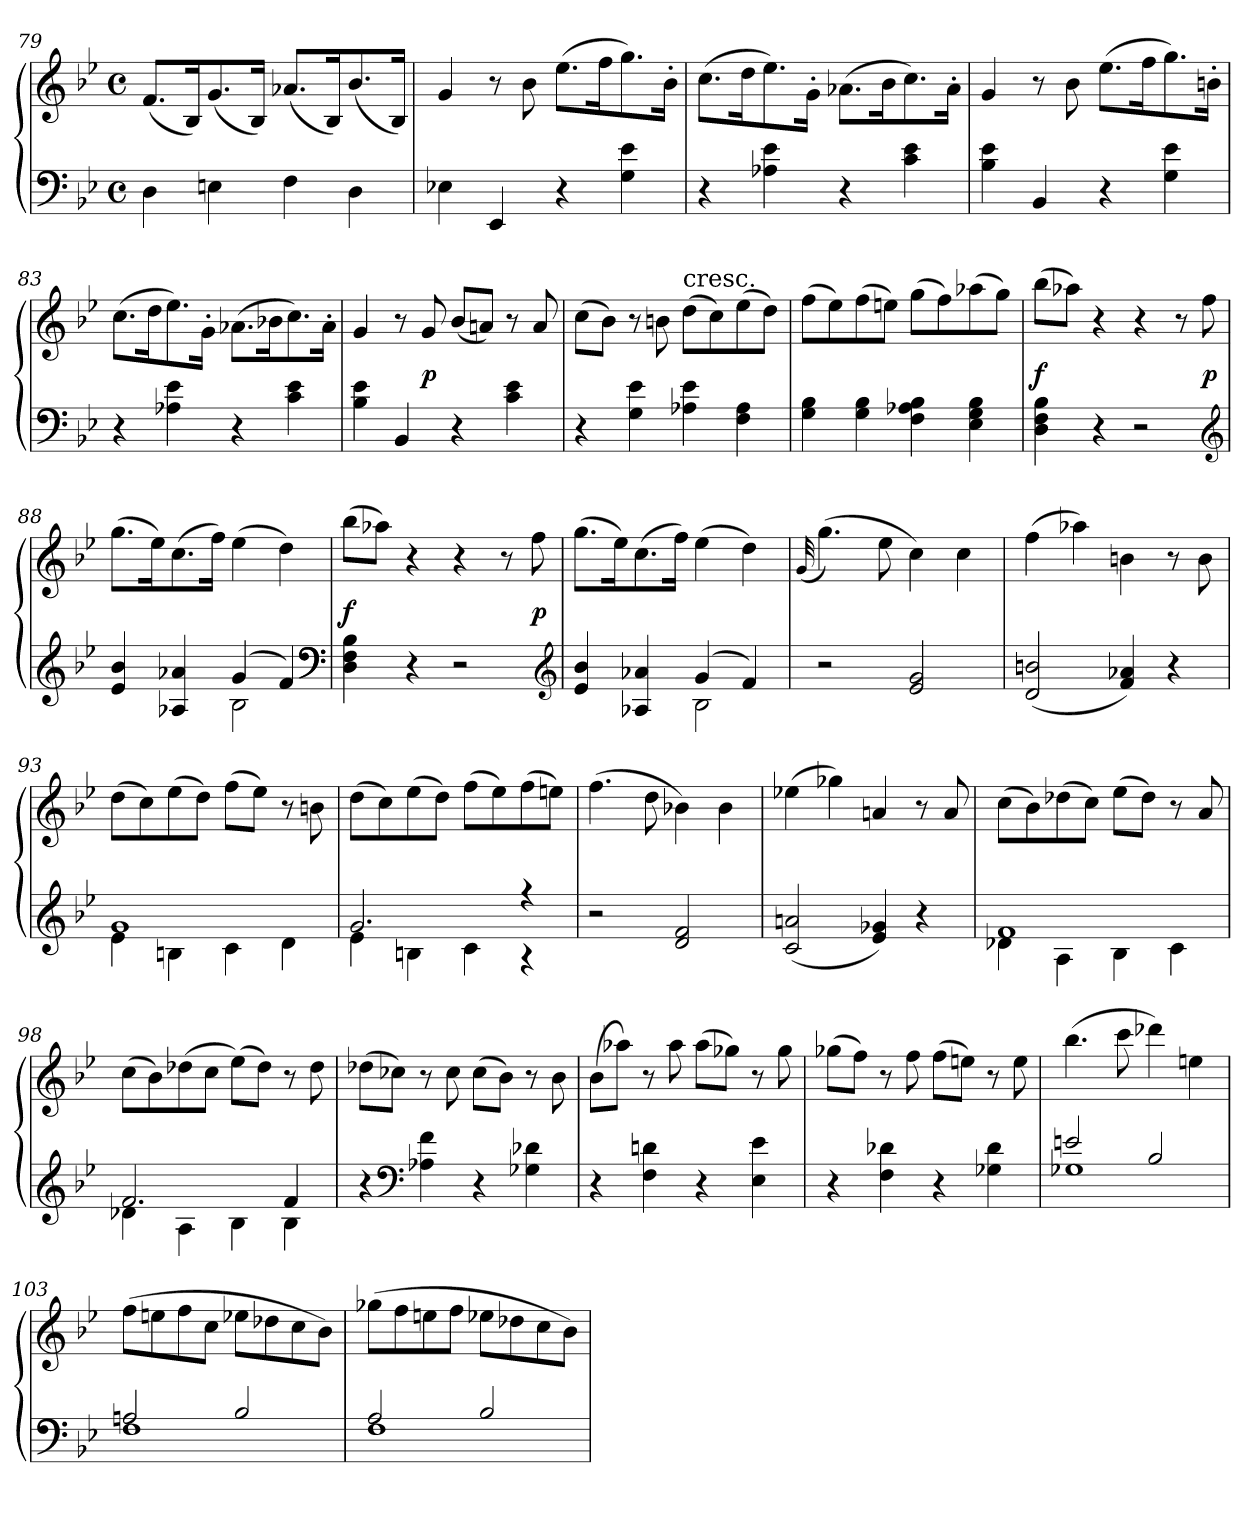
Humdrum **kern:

**kern	**kern	**dynam
*part1	*part1	*part1
*staff2	*staff1	*staff1/2
*clefF4	*clefG2	*
*k[b-e-]	*k[b-e-]	*
*M4/4	*M4/4	*
*met(c)	*met(c)	*
=79	=79	=79
4D	(8.fL	.
.	16B-k)	.
4En	(8.g	.
.	16B-Jk)	.
4F	(8.a-XL	.
.	16B-k)	.
4D	(8.b-	.
.	16B-Jk)	.
=80	=80	=80
4E-X	4g	.
4EE-	8r	.
.	8b-	.
4r	(8.ee-L	.
.	16ffk	.
4G 4e-	8.gg)	.
.	16b-'Jk	.
=81	=81	=81
4r	(8.ccL	.
.	16ddk	.
4A-X 4e-	8.ee-)	.
.	16g'Jk	.
4r	(8.a-X\L	.
.	16b-\k	.
4c 4e-	8.cc\)	.
.	16a-'\Jk	.
=82	=82	=82
4B- 4e-	4g	.
4BB-	8r	.
.	8b-	.
4r	(8.ee-L	.
.	16ffk	.
4G 4e-	8.gg)	.
.	16bn'Jk	.
=83	=83	=83
4r	(8.ccL	.
.	16ddk	.
4A-X 4e-	8.ee-)	.
.	16g'Jk	.
4r	(8.a-X\L	.
.	16b-X\k	.
4c 4e-	8.cc\)	.
.	16a-'\Jk	.
=84	=84	=84
4B- 4e-	4g	.
4BB-	8r	.
.	8g	p
4r	(8b-L	.
.	8anJ)	.
4c 4e-	8r	.
.	8a	.
=85	=85	=85
4r	(8ccL	.
.	8b-J)	.
4G 4e-	8r	.
.	8bn	.
!	!LO:TX:t=cresc.	!
4A-X 4e-	(8ddL	.
.	8cc)	.
4F 4A-	(8ee-	.
.	8ddJ)	.
=86	=86	=86
4G 4B-	(8ffL	.
.	8ee-)	.
4G 4B-	(8ff	.
.	8eenJ)	.
4F 4A-X 4B-	(8ggL	.
.	8ff)	.
4E- 4G 4B-	(8aa-X	.
.	8ggJ)	.
=87	=87	=87
4D 4F 4B-	(8bb-L	f
.	8aa-XJ)	.
4r	4r	.
2r	4r	.
.	8r	.
.	8ff	p
*clefG2	*	*
=88	=88	=88
*^	*	*
4e- 4b-	2ryy	(8.ggL	.
.	.	16ee-k)	.
4A-X 4a-X	.	(8.cc	.
.	.	16ffJk)	.
(4g	2B-	(4ee-	.
4f)	.	4dd)	.
*v	*v	*	*
*clefF4	*	*
=89	=89	=89
4D 4F 4B-	(8bb-L	f
.	8aa-XJ)	.
4r	4r	.
2r	4r	.
.	8r	.
.	8ff	p
*clefG2	*	*
=90	=90	=90
*^	*	*
4e- 4b-	2ryy	(8.ggL	.
.	.	16ee-k)	.
4A-X 4a-X	.	(8.cc	.
.	.	16ffJk)	.
(4g	2B-	(4ee-	.
4f)	.	4dd)	.
*v	*v	*	*
=91	=91	=91
.	(>32qqg	.
2r	(4.gg)	.
.	8ee-	.
2e- 2g	4cc)	.
.	4cc	.
=92	=92	=92
(2d 2bn	(4ff	.
.	4aa-X)	.
4f 4a-X)	4bn	.
4r	8r	.
.	8b	.
=93	=93	=93
*^	*	*
1g	4e-	(8ddL	.
.	.	8cc)	.
.	4Bn	(8ee-	.
.	.	8ddJ)	.
.	4c	(8ffL	.
.	.	8ee-J)	.
.	4d	8r	.
.	.	8bn	.
=94	=94	=94	=94
2.g	4e-	(8ddL	.
.	.	8cc)	.
.	4Bn	(8ee-	.
.	.	8ddJ)	.
.	4c	(8ffL	.
.	.	8ee-)	.
4r	4r	(8ff	.
.	.	8eenJ)	.
*v	*v	*	*
=95	=95	=95
2r	(4.ff	.
.	8dd	.
2d 2f	4b-X)	.
.	4b-	.
=96	=96	=96
(2c 2an	(4ee-X	.
.	4gg-X)	.
4e- 4g-X)	4an	.
4r	8r	.
.	8a	.
=97	=97	=97
*^	*	*
1f	4d-X	(8ccL	.
.	.	8b-)	.
.	4A	(8dd-X	.
.	.	8ccJ)	.
.	4B-	(8ee-L	.
.	.	8dd-J)	.
.	4c	8r	.
.	.	8a	.
=98	=98	=98	=98
2.f	4d-X	(8ccL	.
.	.	8b-)	.
.	4A	(8dd-X	.
.	.	8ccJ	.
.	4B-	(8ee-L)	.
.	.	8dd-J)	.
4f	4B-	8r	.
.	.	8dd-	.
*v	*v	*	*
=99	=99	=99
4r	(8dd-XL	.
.	8cc-XJ)	.
*clefF4	*	*
4A-X 4f	8r	.
.	8cc-	.
4r	(8cc-L	.
.	8b-J)	.
4G-X 4d-X	8r	.
.	8b-	.
=100	=100	=100
4r	(8b-L	.
.	8aa-XJ)	.
4F 4dn	8r	.
.	8aa-	.
4r	(8aa-L	.
.	8gg-XJ)	.
4E- 4e-	8r	.
.	8gg-	.
=101	=101	=101
4r	(8gg-XL	.
.	8ffJ)	.
4F 4d-X	8r	.
.	8ff	.
4r	(8ffL	.
.	8eenJ)	.
4G-X 4d-	8r	.
.	8ee	.
=102	=102	=102
*^	*	*
2en	1G-X	(4.bb-	.
.	.	8ccc	.
2B-	.	4ddd-X)	.
.	.	4een	.
=103	=103	=103	=103
2An	1F	(8ffL	.
.	.	8een	.
.	.	8ff	.
.	.	8ccJ	.
2B-	.	8ee-XL	.
.	.	8dd-X	.
.	.	8cc	.
.	.	8b-J)	.
=104	=104	=104	=104
2A	1F	(8gg-XL	.
.	.	8ff	.
.	.	8een	.
.	.	8ffJ	.
2B-	.	8ee-XL	.
.	.	8dd-X	.
.	.	8cc	.
.	.	8b-J)	.
*v	*v	*	*
=	=	=
*-	*-	*-
